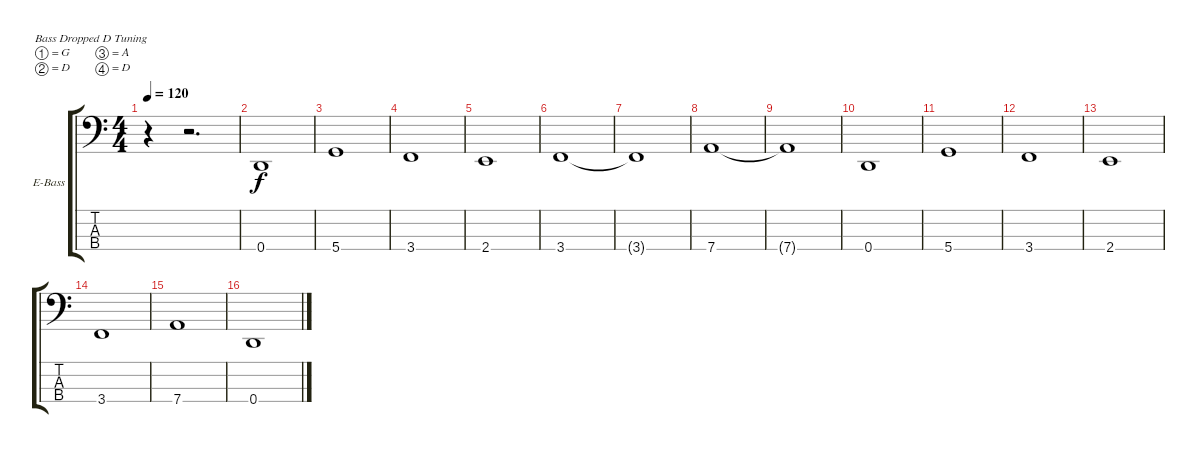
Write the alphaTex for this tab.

\bracketExtendMode groupsimilarinstruments
\firstSystemTrackNameOrientation horizontal
\otherSystemsTrackNameOrientation horizontal
\track ("Bass guitar (Oliver)" "E-Bass") {instrument electricbassfinger}
\staff {score tabs}
\tuning (G2 D2 A1 D1)
\ts (4 4)
\tempo 120
\clef f4
\ks c
r.4{dy f} r.2{d} |
0.4.1 |
5.4.1 |
3.4.1 |
2.4.1 |
3.4.1 |
3.4{t}.1 |
7.4.1 |
7.4{t}.1 |
0.4.1 |
5.4.1 |
3.4.1 |
2.4.1 |
3.4.1 |
7.4.1 |
0.4.1
